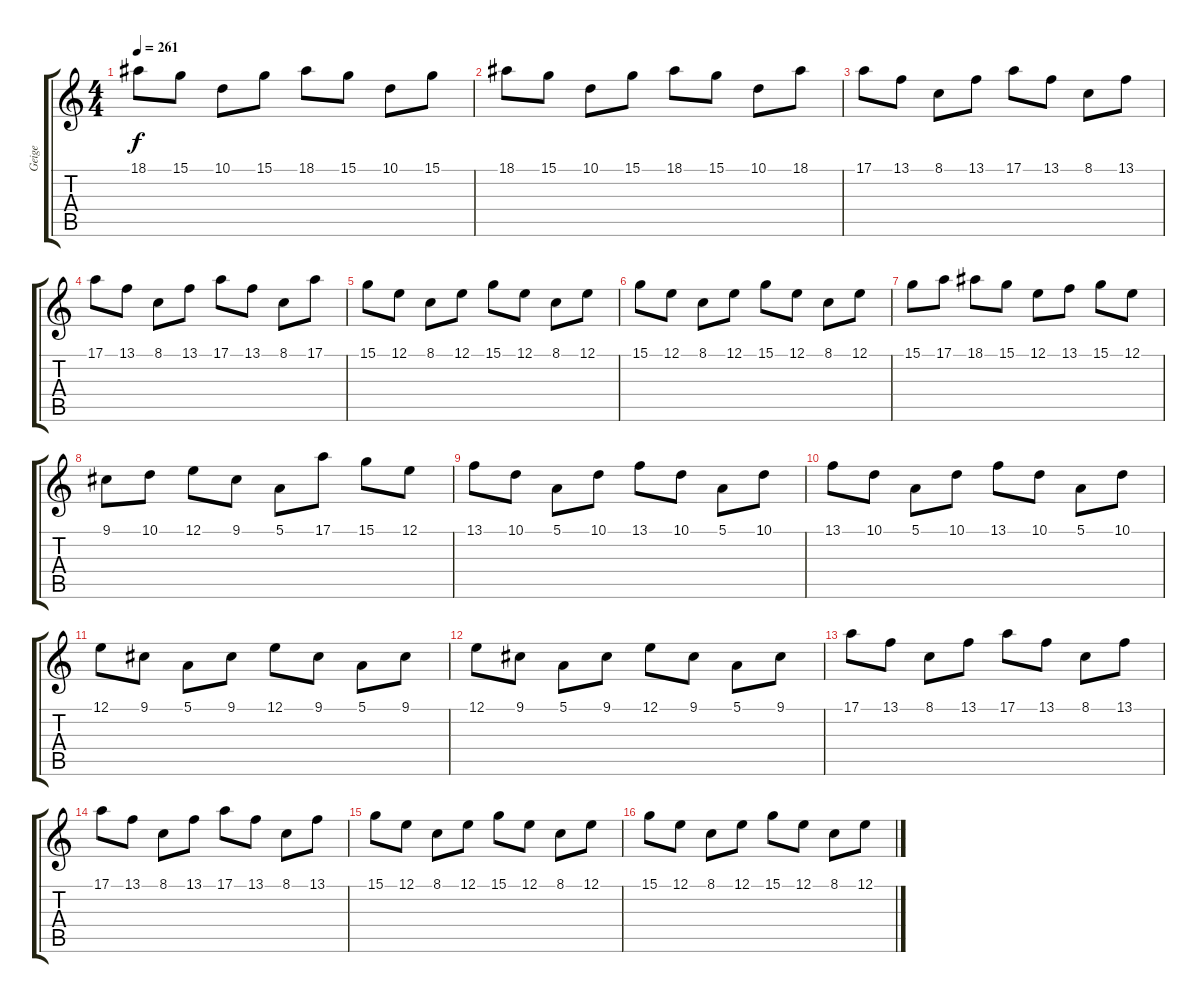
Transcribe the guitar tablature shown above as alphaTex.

\track ("Geige" "Geige") {instrument viola}
\staff {score tabs}
\tuning (E4 B3 G3 D3 A2 E2) {hide}
\ts (4 4)
\tempo 261
\clef g2
\ks c
18.1.8{dy f} 15.1.8 10.1.8 15.1.8 18.1.8 15.1.8 10.1.8 15.1.8 |
18.1.8 15.1.8 10.1.8 15.1.8 18.1.8 15.1.8 10.1.8 18.1.8 |
17.1.8 13.1.8 8.1.8 13.1.8 17.1.8 13.1.8 8.1.8 13.1.8 |
17.1.8 13.1.8 8.1.8 13.1.8 17.1.8 13.1.8 8.1.8 17.1.8 |
15.1.8 12.1.8 8.1.8 12.1.8 15.1.8 12.1.8 8.1.8 12.1.8 |
15.1.8 12.1.8 8.1.8 12.1.8 15.1.8 12.1.8 8.1.8 12.1.8 |
15.1.8 17.1.8 18.1.8 15.1.8 12.1.8 13.1.8 15.1.8 12.1.8 |
9.1.8 10.1.8 12.1.8 9.1.8 5.1.8 17.1.8 15.1.8 12.1.8 |
13.1.8 10.1.8 5.1.8 10.1.8 13.1.8 10.1.8 5.1.8 10.1.8 |
13.1.8 10.1.8 5.1.8 10.1.8 13.1.8 10.1.8 5.1.8 10.1.8 |
12.1.8 9.1.8 5.1.8 9.1.8 12.1.8 9.1.8 5.1.8 9.1.8 |
12.1.8 9.1.8 5.1.8 9.1.8 12.1.8 9.1.8 5.1.8 9.1.8 |
17.1.8 13.1.8 8.1.8 13.1.8 17.1.8 13.1.8 8.1.8 13.1.8 |
17.1.8 13.1.8 8.1.8 13.1.8 17.1.8 13.1.8 8.1.8 13.1.8 |
15.1.8 12.1.8 8.1.8 12.1.8 15.1.8 12.1.8 8.1.8 12.1.8 |
15.1.8 12.1.8 8.1.8 12.1.8 15.1.8 12.1.8 8.1.8 12.1.8
